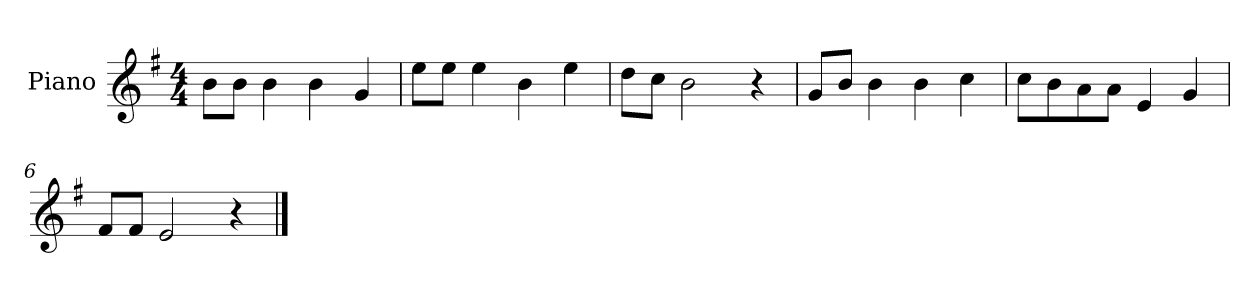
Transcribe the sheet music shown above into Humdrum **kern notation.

**kern
*part1
*staff1
*I"Piano
*I'P-no
*clefG2
*k[f#]
*M4/4
*MM90
=1
8b\L
8b\J
4b\
4b\
4g/
=2
8ee\L
8ee\J
4ee\
4b\
4ee\
=3
8dd\L
8cc\J
2b\
4r
=4
8g/L
8b/J
4b\
4b\
4cc\
=5
8cc\L
8b\
8a\
8a\J
4e/
4g/
=6
8f#/L
8f#/J
2e/
4r
==
*-
